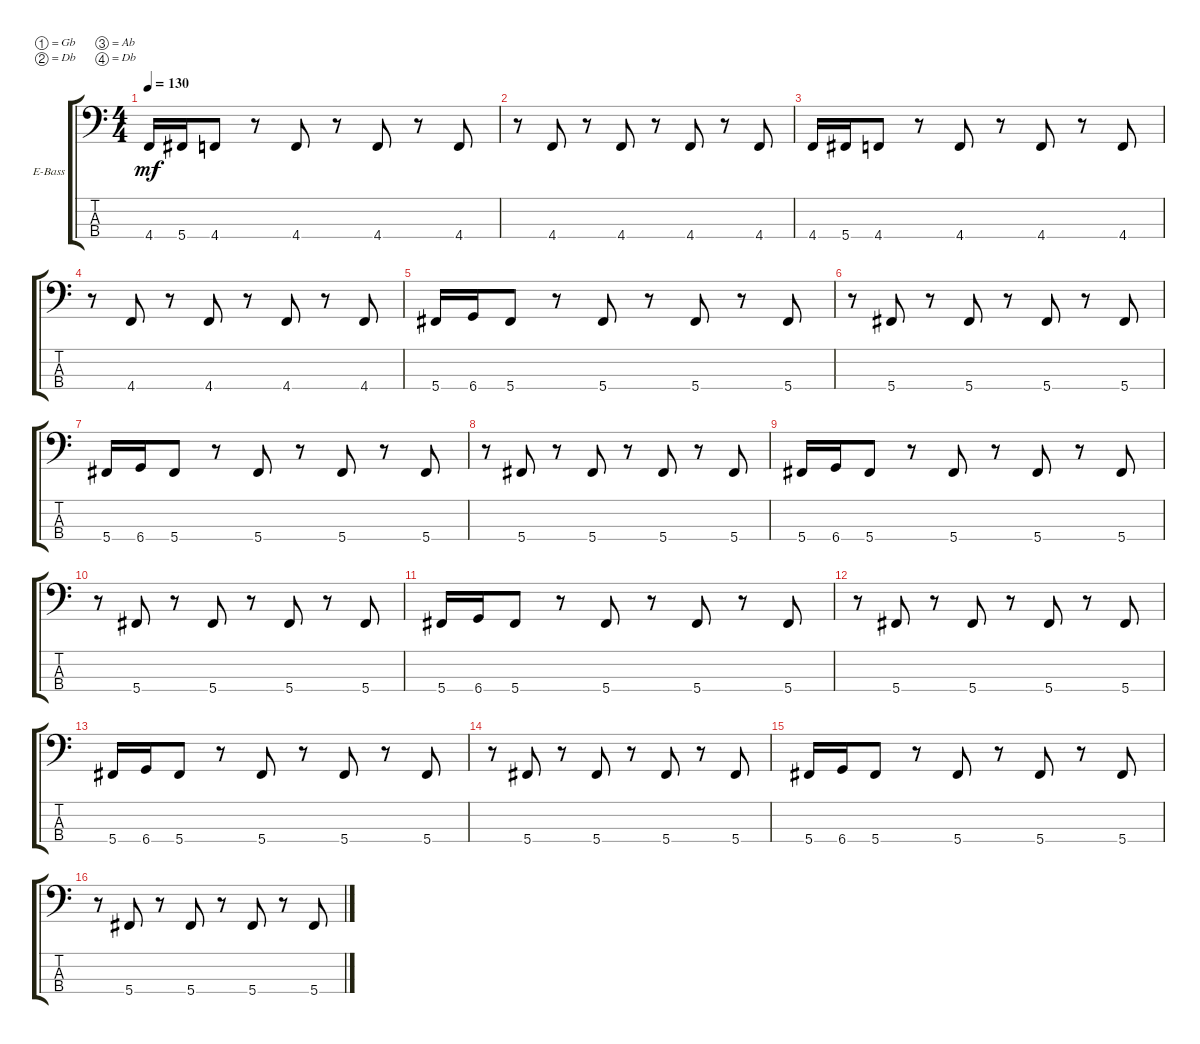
\bracketExtendMode groupsimilarinstruments
\firstSystemTrackNameOrientation horizontal
\otherSystemsTrackNameOrientation horizontal
\track ("Ron Broder" "E-Bass") {instrument electricbassfinger}
\staff {score tabs}
\tuning (Gb2 Db2 Ab1 Db1)
\ts (4 4)
\tempo 130
\clef f4
\ks c
4.4.16{dy mf} 5.4.16 4.4.8 r.8 4.4.8 r.8 4.4.8 r.8 4.4.8 |
r.8 4.4.8 r.8 4.4.8 r.8 4.4.8 r.8 4.4.8 |
4.4.16 5.4.16 4.4.8 r.8 4.4.8 r.8 4.4.8 r.8 4.4.8 |
r.8 4.4.8 r.8 4.4.8 r.8 4.4.8 r.8 4.4.8 |
5.4.16 6.4.16 5.4.8 r.8 5.4.8 r.8 5.4.8 r.8 5.4.8 |
r.8 5.4.8 r.8 5.4.8 r.8 5.4.8 r.8 5.4.8 |
5.4.16 6.4.16 5.4.8 r.8 5.4.8 r.8 5.4.8 r.8 5.4.8 |
r.8 5.4.8 r.8 5.4.8 r.8 5.4.8 r.8 5.4.8 |
5.4.16 6.4.16 5.4.8 r.8 5.4.8 r.8 5.4.8 r.8 5.4.8 |
r.8 5.4.8 r.8 5.4.8 r.8 5.4.8 r.8 5.4.8 |
5.4.16 6.4.16 5.4.8 r.8 5.4.8 r.8 5.4.8 r.8 5.4.8 |
r.8 5.4.8 r.8 5.4.8 r.8 5.4.8 r.8 5.4.8 |
5.4.16 6.4.16 5.4.8 r.8 5.4.8 r.8 5.4.8 r.8 5.4.8 |
r.8 5.4.8 r.8 5.4.8 r.8 5.4.8 r.8 5.4.8 |
5.4.16 6.4.16 5.4.8 r.8 5.4.8 r.8 5.4.8 r.8 5.4.8 |
r.8 5.4.8 r.8 5.4.8 r.8 5.4.8 r.8 5.4.8
